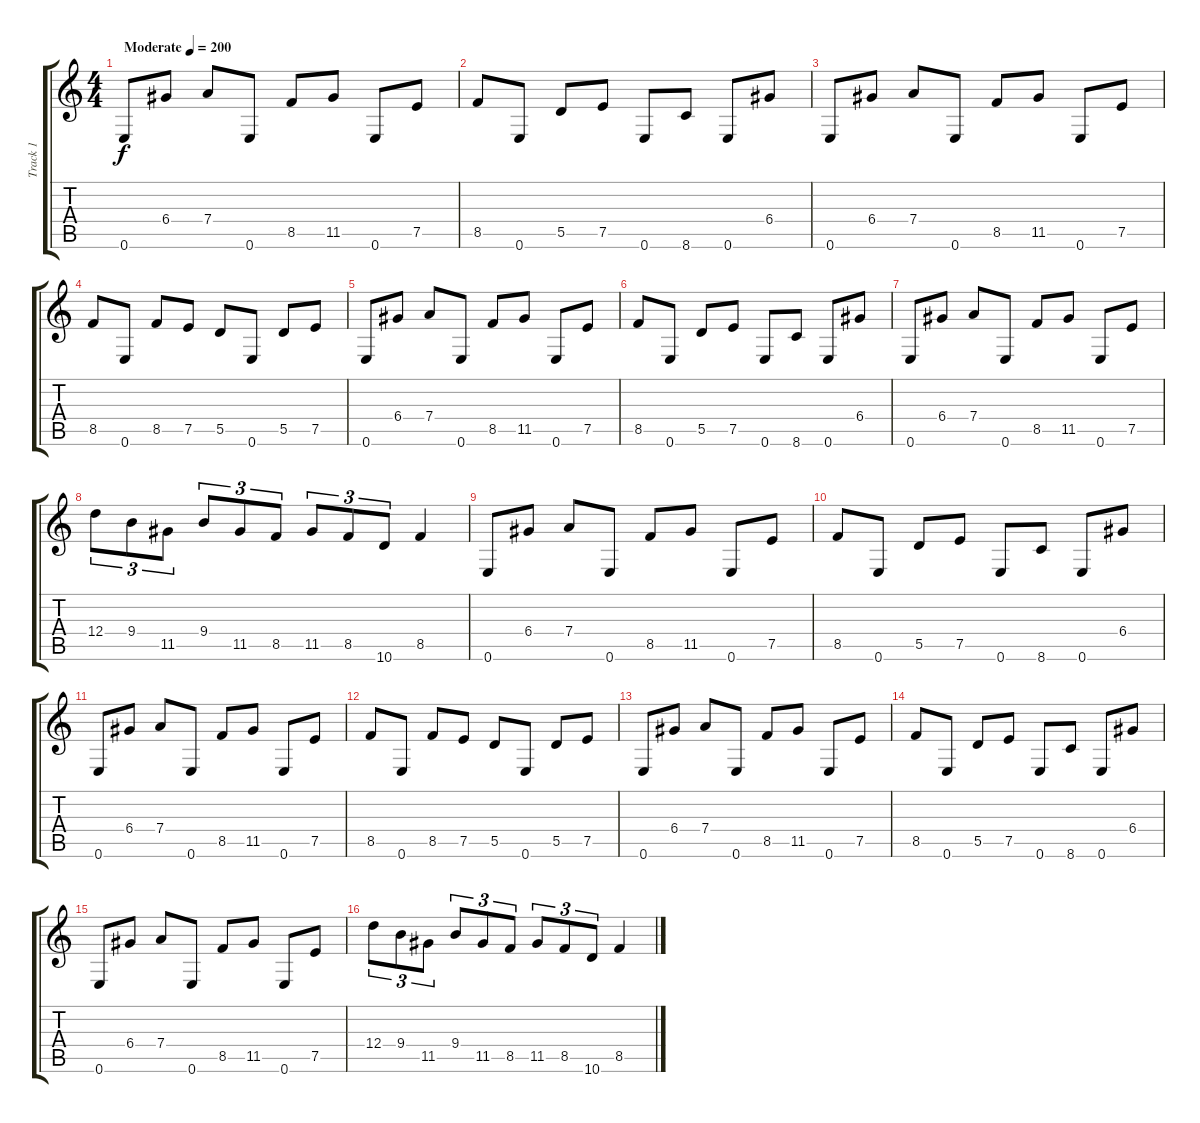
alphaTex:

\track ("Track 1" "Track 1") {instrument distortionguitar}
\staff {score tabs}
\tuning (E4 B3 G3 D3 A2 E2) {hide}
\ts (4 4)
\tempo (200 "Moderate")
\clef g2
\ks c
0.6.8{dy f instrument distortionguitar} 6.4.8 7.4.8 0.6.8 8.5.8 11.5.8 0.6.8 7.5.8 |
8.5.8 0.6.8 5.5.8 7.5.8 0.6.8 8.6.8 0.6.8 6.4.8 |
0.6.8 6.4.8 7.4.8 0.6.8 8.5.8 11.5.8 0.6.8 7.5.8 |
8.5.8 0.6.8 8.5.8 7.5.8 5.5.8 0.6.8 5.5.8 7.5.8 |
0.6.8 6.4.8 7.4.8 0.6.8 8.5.8 11.5.8 0.6.8 7.5.8 |
8.5.8 0.6.8 5.5.8 7.5.8 0.6.8 8.6.8 0.6.8 6.4.8 |
0.6.8 6.4.8 7.4.8 0.6.8 8.5.8 11.5.8 0.6.8 7.5.8 |
12.4.8{tu (3 2)} 9.4.8{tu (3 2)} 11.5.8{tu (3 2)} 9.4.8{tu (3 2)} 11.5.8{tu (3 2)} 8.5.8{tu (3 2)} 11.5.8{tu (3 2)} 8.5.8{tu (3 2)} 10.6.8{tu (3 2)} 8.5.4 |
0.6.8 6.4.8 7.4.8 0.6.8 8.5.8 11.5.8 0.6.8 7.5.8 |
8.5.8 0.6.8 5.5.8 7.5.8 0.6.8 8.6.8 0.6.8 6.4.8 |
0.6.8 6.4.8 7.4.8 0.6.8 8.5.8 11.5.8 0.6.8 7.5.8 |
8.5.8 0.6.8 8.5.8 7.5.8 5.5.8 0.6.8 5.5.8 7.5.8 |
0.6.8 6.4.8 7.4.8 0.6.8 8.5.8 11.5.8 0.6.8 7.5.8 |
8.5.8 0.6.8 5.5.8 7.5.8 0.6.8 8.6.8 0.6.8 6.4.8 |
0.6.8 6.4.8 7.4.8 0.6.8 8.5.8 11.5.8 0.6.8 7.5.8 |
12.4.8{tu (3 2)} 9.4.8{tu (3 2)} 11.5.8{tu (3 2)} 9.4.8{tu (3 2)} 11.5.8{tu (3 2)} 8.5.8{tu (3 2)} 11.5.8{tu (3 2)} 8.5.8{tu (3 2)} 10.6.8{tu (3 2)} 8.5.4
